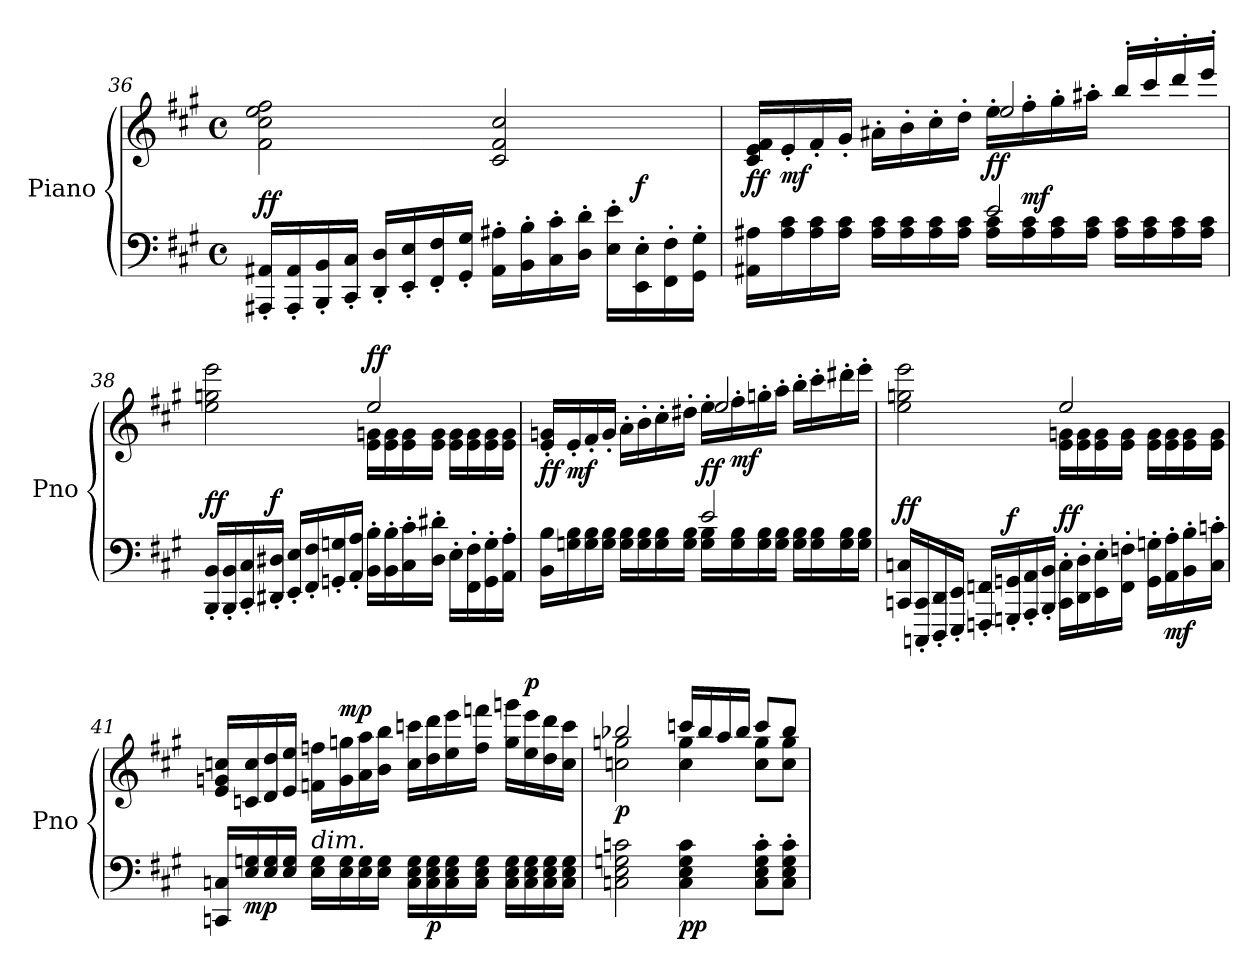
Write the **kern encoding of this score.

**kern	**kern	**dynam
*part1	*part1	*part1
*staff2	*staff1	*staff1/2
*I"Piano	*	*
*I'Pno	*	*
*clefF4	*clefG2	*
*k[f#c#g#]	*k[f#c#g#]	*
*M4/4	*M4/4	*
*met(c)	*met(c)	*
=36	=36	=36
!	!	!LO:DY:a=2
16AAA#X/' 16AA#X/'LL	2f#\ 2cc#\ 2ee\ 2ff#\	ff
16AAA#/' 16AA#/'	.	.
16BBB/' 16BB/'	.	.
16CC#/' 16C#/'JJ	.	.
16DD/' 16D/'LL	.	.
16EE/' 16E/'	.	.
16FF#/' 16F#/'	.	.
16GG#/' 16G#/'JJ	.	.
16AA#\' 16A#X\'LL	2c#/ 2f#/ 2cc#/	.
16BB\' 16B\'	.	.
16C#\' 16c#\'	.	.
16D\' 16d\'JJ	.	.
16E\' 16e\'LL	.	.
!	!	!LO:DY:a=2
16EE\' 16E\'	.	f
16FF#\' 16F#\'	.	.
16GG#\' 16G#\'JJ	.	.
!!LO:LB:g=z
=37	=37	=37
*^	*^	*
!	!	!	!	!LO:DY:b
16AA#X\ 16A#X\LL	2ryy	16c#/ 16e/ 16f#/LL	2ryy	ff
!	!	!	!	!LO:DY:b
16A#\ 16c#\	.	16e'/	.	mf
16A#\ 16c#\	.	16f#'/	.	.
16A#\ 16c#\JJ	.	16g#'/JJ	.	.
16A#\ 16c#\LL	.	16a#X'\LL	.	.
16A#\ 16c#\	.	16b'\	.	.
16A#\ 16c#\	.	16cc#'\	.	.
16A#\ 16c#\JJ	.	16dd'\JJ	.	.
!	!	!	!	!LO:DY:b
16A#\ 16c#\LL	2e/	16ee'\LL	2ee/	ff
!	!	!	!	!LO:DY:a=2
16A#\ 16c#\	.	16ff#'\	.	mf
16A#\ 16c#\	.	16gg#'\	.	.
16A#\ 16c#\JJ	.	16aa#X'\JJ	.	.
16A#\ 16c#\LL	.	16bb'/LL	.	.
16A#\ 16c#\	.	16ccc#'/	.	.
16A#\ 16c#\	.	16ddd'/	.	.
16A#\ 16c#\JJ	.	16eee'/JJ	.	.
*v	*v	*	*	*
=38	=38	=38	=38
!	!	!	!LO:DY:a=2
16BBB/' 16BB/'LL	2ee\ 2ggn\ 2eee\	2ryy	ff
16BBB/' 16BB/'	.	.	.
16CC#/' 16C#/'	.	.	.
!	!	!	!LO:DY:a=2
16DD#X/' 16D#X/'JJ	.	.	f
16EE/' 16E/'LL	.	.	.
16FF#/' 16F#/'	.	.	.
16GGn/' 16Gn/'	.	.	.
16AA/' 16A/'JJ	.	.	.
!	!	!	!LO:DY:a
16BB\' 16B\'LL	2ee/	16e\ 16gn\LL	ff
!	!	!	!LO:DY:b=2
!	!	!	!LO:DY:n=1:a
16BB\' 16B\'	.	16e\ 16g\	f mf
16C#\' 16c#\'	.	16e\ 16g\	.
16D#\' 16d#X\'JJ	.	16e\ 16g\JJ	.
16E'\LL	.	16e\ 16g\LL	.
16FF#\' 16F#\'	.	16e\ 16g\	.
16GG\' 16G\'	.	16e\ 16g\	.
16AA\' 16A\'JJ	.	16e\ 16g\JJ	.
!!LO:PB:g=z	!!
=39	=39	=39	=39
*^	*	*	*
!	!	!	!	!LO:DY:b
16BB\ 16B\LL	2ryy	16e/' 16gn/'LL	2ryy	ff
!	!	!	!	!LO:DY:b
16Gn\ 16B\	.	16e'/	.	mf
16G\ 16B\	.	16f#'/	.	.
16G\ 16B\JJ	.	16g'/JJ	.	.
16G\ 16B\LL	.	16a'\LL	.	.
16G\ 16B\	.	16b'\	.	.
16G\ 16B\	.	16cc#'\	.	.
16G\ 16B\JJ	.	16dd#X'\JJ	.	.
!	!	!	!	!LO:DY:b
16G\ 16B\LL	2e/	16ee'\LL	2ee/	ff
!	!	!	!	!LO:DY:b
16G\ 16B\	.	16ff#'\	.	mf
16G\ 16B\	.	16ggn'\	.	.
16G\ 16B\JJ	.	16aa'\JJ	.	.
16G\ 16B\LL	.	16bb'\LL	.	.
16G\ 16B\	.	16ccc#'\	.	.
16G\ 16B\	.	16ddd#X'\	.	.
16G\ 16B\JJ	.	16eee'\JJ	.	.
*v	*v	*	*	*
=40	=40	=40	=40
!	!	!	!LO:DY:a=2
16CCn/ 16Cn/LL	2ee\ 2ggn\ 2eee\	2ryy	ff
16CCCn/' 16CC/'	.	.	.
16DDD/' 16DD/'	.	.	.
16EEE/' 16EE/'JJ	.	.	.
16FFFn/' 16FFn/'LL	.	.	.
!	!	!	!LO:DY:a=2
16GGGn/' 16GGn/'	.	.	f
16AAA/' 16AA/'	.	.	.
16BBB/' 16BB/'JJ	.	.	.
!	!	!	!LO:DY:a=2
16CC\' 16C\'LL	2ee/	16e\ 16gn\LL	ff
!	!	!	!LO:DY:b=2
!	!	!	!LO:DY:n=1:a
16DD\' 16D\'	.	16e\ 16g\	f mf
16EE\' 16E\'	.	16e\ 16g\	.
16FF\' 16Fn\'JJ	.	16e\ 16g\JJ	.
16GG\' 16Gn\'LL	.	16e\ 16g\LL	.
!	!	!	!LO:DY:n=2:b=2
16AA\' 16A\'	.	16e\ 16g\	mf
16BB\' 16B\'	.	16e\ 16g\	.
16C\' 16cn\'JJ	.	16e\ 16g\JJ	.
*	*v	*v	*
!!LO:LB:g=z
=41	=41	=41
16CCn/ 16Cn/LL	16e/ 16gn/ 16ccn/LL	.
!	!	!LO:DY:b=2
16E/ 16Gn/	16cn/ 16cc/	mp
16E/ 16G/	16d/ 16dd/	.
16E/ 16G/JJ	16e/ 16ee/JJ	.
!LO:TX:a:i:t=dim.	!	!
16E\ 16G\LL	16fn\ 16ffn\LL	.
!	!	!LO:DY:a
16E\ 16G\	16g\ 16ggn\	mp
16E\ 16G\	16a\ 16aa\	.
16E\ 16G\JJ	16b\ 16bb\JJ	.
16C\ 16E\ 16G\LL	16cc\ 16cccn\LL	.
!	!	!LO:DY:b=2
16C\ 16E\ 16G\	16dd\ 16ddd\	p
16C\ 16E\ 16G\	16ee\ 16eee\	.
16C\ 16E\ 16G\JJ	16ff\ 16fffn\JJ	.
16C\ 16E\ 16G\LL	16gg\ 16gggn\LL	.
!	!	!LO:DY:a
16C\ 16E\ 16G\	16ee\ 16eee\	p
16C\ 16E\ 16G\	16dd\ 16ddd\	.
16C\ 16E\ 16G\JJ	16cc\ 16ccc\JJ	.
=42	=42	=42
*	*^	*
!	!	!	!LO:DY:b
2Cn\ 2E\ 2Gn\ 2cn\	2bb-X/	2ccn\ 2ggn\	p
!	!	!	!LO:DY:b=2
4C\ 4E\ 4G\ 4c\	16cccn/LL	4cc\ 4gg\	pp
.	16bb-/	.	.
.	16aa/	.	.
.	16bb-/JJ	.	.
8C\' 8E\' 8G\' 8c\'L	8ccc/L	8cc\ 8gg\L	.
8C\' 8E\' 8G\' 8c\'J	8bb-/J	8cc\ 8gg\J	.
*	*v	*v	*
=	=	=
*-	*-	*-
